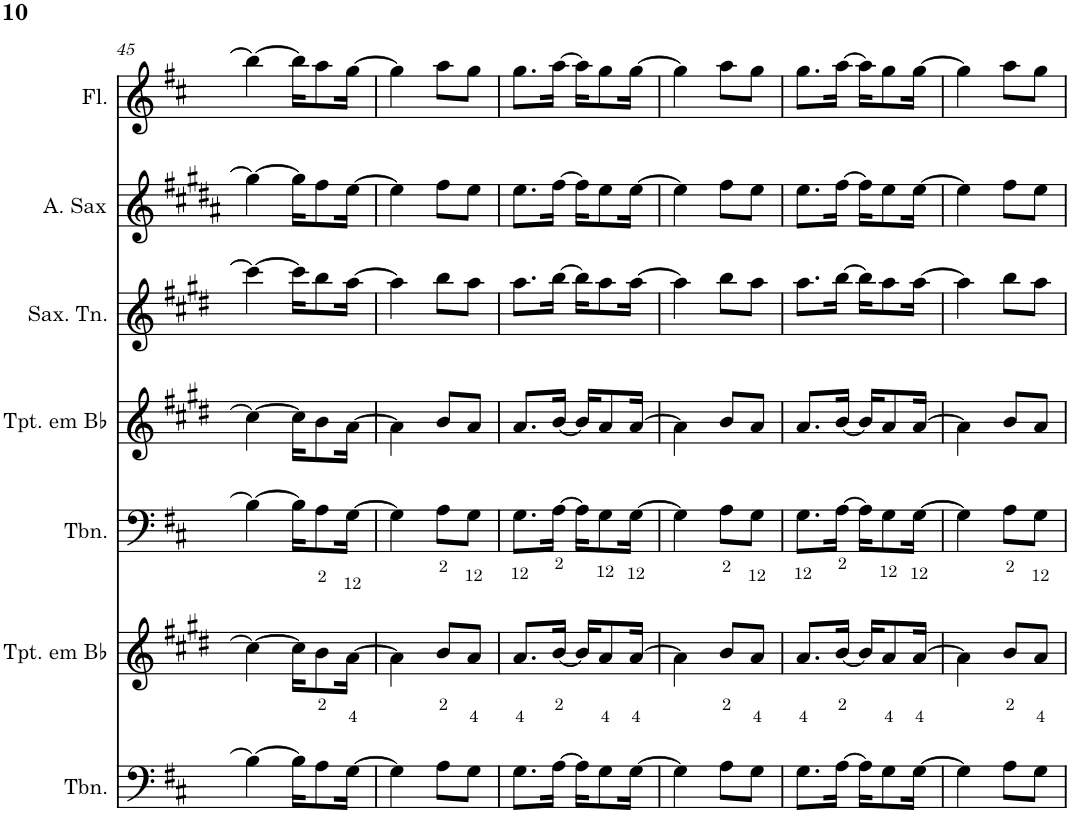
**kern	**kern	**kern	**kern	**kern	**kern	**kern
*part7	*part6	*part5	*part4	*part3	*part2	*part1
*staff7	*staff6	*staff5	*staff4	*staff3	*staff2	*staff1
*I"Trombone	*I"Trompete em Bb	*I"Trombone	*I"Trompete em Bb	*I"Saxofone Tenor	*I"Saxofone Alto	*I"Flauta Transversal
*I'Tbn.	*I'Tpt. em Bb	*I'Tbn.	*I'Tpt. em Bb	*I'Sax. Tn.	*	*I'Fl.
!!LO:PB:g=z
*clefF4	*clefG2	*clefF4	*clefG2	*clefG2	*clefG2	*clefG2
*	*Trd1c2	*	*Trd1c2	*Trd8c14	*Trd5c9	*
*k[f#c#]	*k[f#c#g#d#]	*k[f#c#]	*k[f#c#g#d#]	*k[f#c#g#d#]	*k[f#c#g#d#a#]	*k[f#c#]
*M2/4	*M2/4	*M2/4	*M2/4	*M2/4	*M2/4	*M2/4
=44	=44	=44	=44	=44	=44	=44
16E\KL]	16f#/KL]	16E\KL]	16f#/KL]	16ff#\KL]	16cc#\KL]	16ee\KL]
8D#X\	8fn/	8D#X\	8e#X/	8ee#X\	8b#X\	8dd#X\
8C##X\	8e/	8C##X\	8d##X/	8dd##X\	8a##X\	8cc##X\
8D#\	8f/	8D#\	8e#/	8ee#\	8b#\	8dd#\
[16B\Jk	[16cc#/Jk	[16B\Jk	[16cc#/Jk	[16ccc#\Jk	[16gg#\Jk	[16bb\Jk
!!LO:PB:g=z
=45	=45	=45	=45	=45	=45	=45
4B\_	4cc#\_	4B\_	4cc#\_	4ccc#\_	4gg#\_	4bb\_
16B\KL]	16cc#\KL]	16B\KL]	16cc#\KL]	16ccc#\KL]	16gg#\KL]	16bb\KL]
8A\	8b\	8A\	8b\	8bb\	8ff#\	8aa\
[16G\Jk	[16a\Jk	[16G\Jk	[16a\Jk	[16aa\Jk	[16ee\Jk	[16gg\Jk
=46	=46	=46	=46	=46	=46	=46
4G\]	4a\]	4G\]	4a\]	4aa\]	4ee\]	4gg\]
8A\L	8b/L	8A\L	8b/L	8bb\L	8ff#\L	8aa\L
8G\J	8a/J	8G\J	8a/J	8aa\J	8ee\J	8gg\J
=47	=47	=47	=47	=47	=47	=47
8.G\L	8.a/L	8.G\L	8.a/L	8.aa\L	8.ee\L	8.gg\L
[16A\Jk	[16b/Jk	[16A\Jk	[16b/Jk	[16bb\Jk	[16ff#\Jk	[16aa\Jk
16A\KL]	16b/KL]	16A\KL]	16b/KL]	16bb\KL]	16ff#\KL]	16aa\KL]
8G\	8a/	8G\	8a/	8aa\	8ee\	8gg\
[16G\Jk	[16a/Jk	[16G\Jk	[16a/Jk	[16aa\Jk	[16ee\Jk	[16gg\Jk
=48	=48	=48	=48	=48	=48	=48
4G\]	4a\]	4G\]	4a\]	4aa\]	4ee\]	4gg\]
8A\L	8b/L	8A\L	8b/L	8bb\L	8ff#\L	8aa\L
8G\J	8a/J	8G\J	8a/J	8aa\J	8ee\J	8gg\J
=49	=49	=49	=49	=49	=49	=49
8.G\L	8.a/L	8.G\L	8.a/L	8.aa\L	8.ee\L	8.gg\L
[16A\Jk	[16b/Jk	[16A\Jk	[16b/Jk	[16bb\Jk	[16ff#\Jk	[16aa\Jk
16A\KL]	16b/KL]	16A\KL]	16b/KL]	16bb\KL]	16ff#\KL]	16aa\KL]
8G\	8a/	8G\	8a/	8aa\	8ee\	8gg\
[16G\Jk	[16a/Jk	[16G\Jk	[16a/Jk	[16aa\Jk	[16ee\Jk	[16gg\Jk
=	=	=	=	=	=	=
*-	*-	*-	*-	*-	*-	*-
